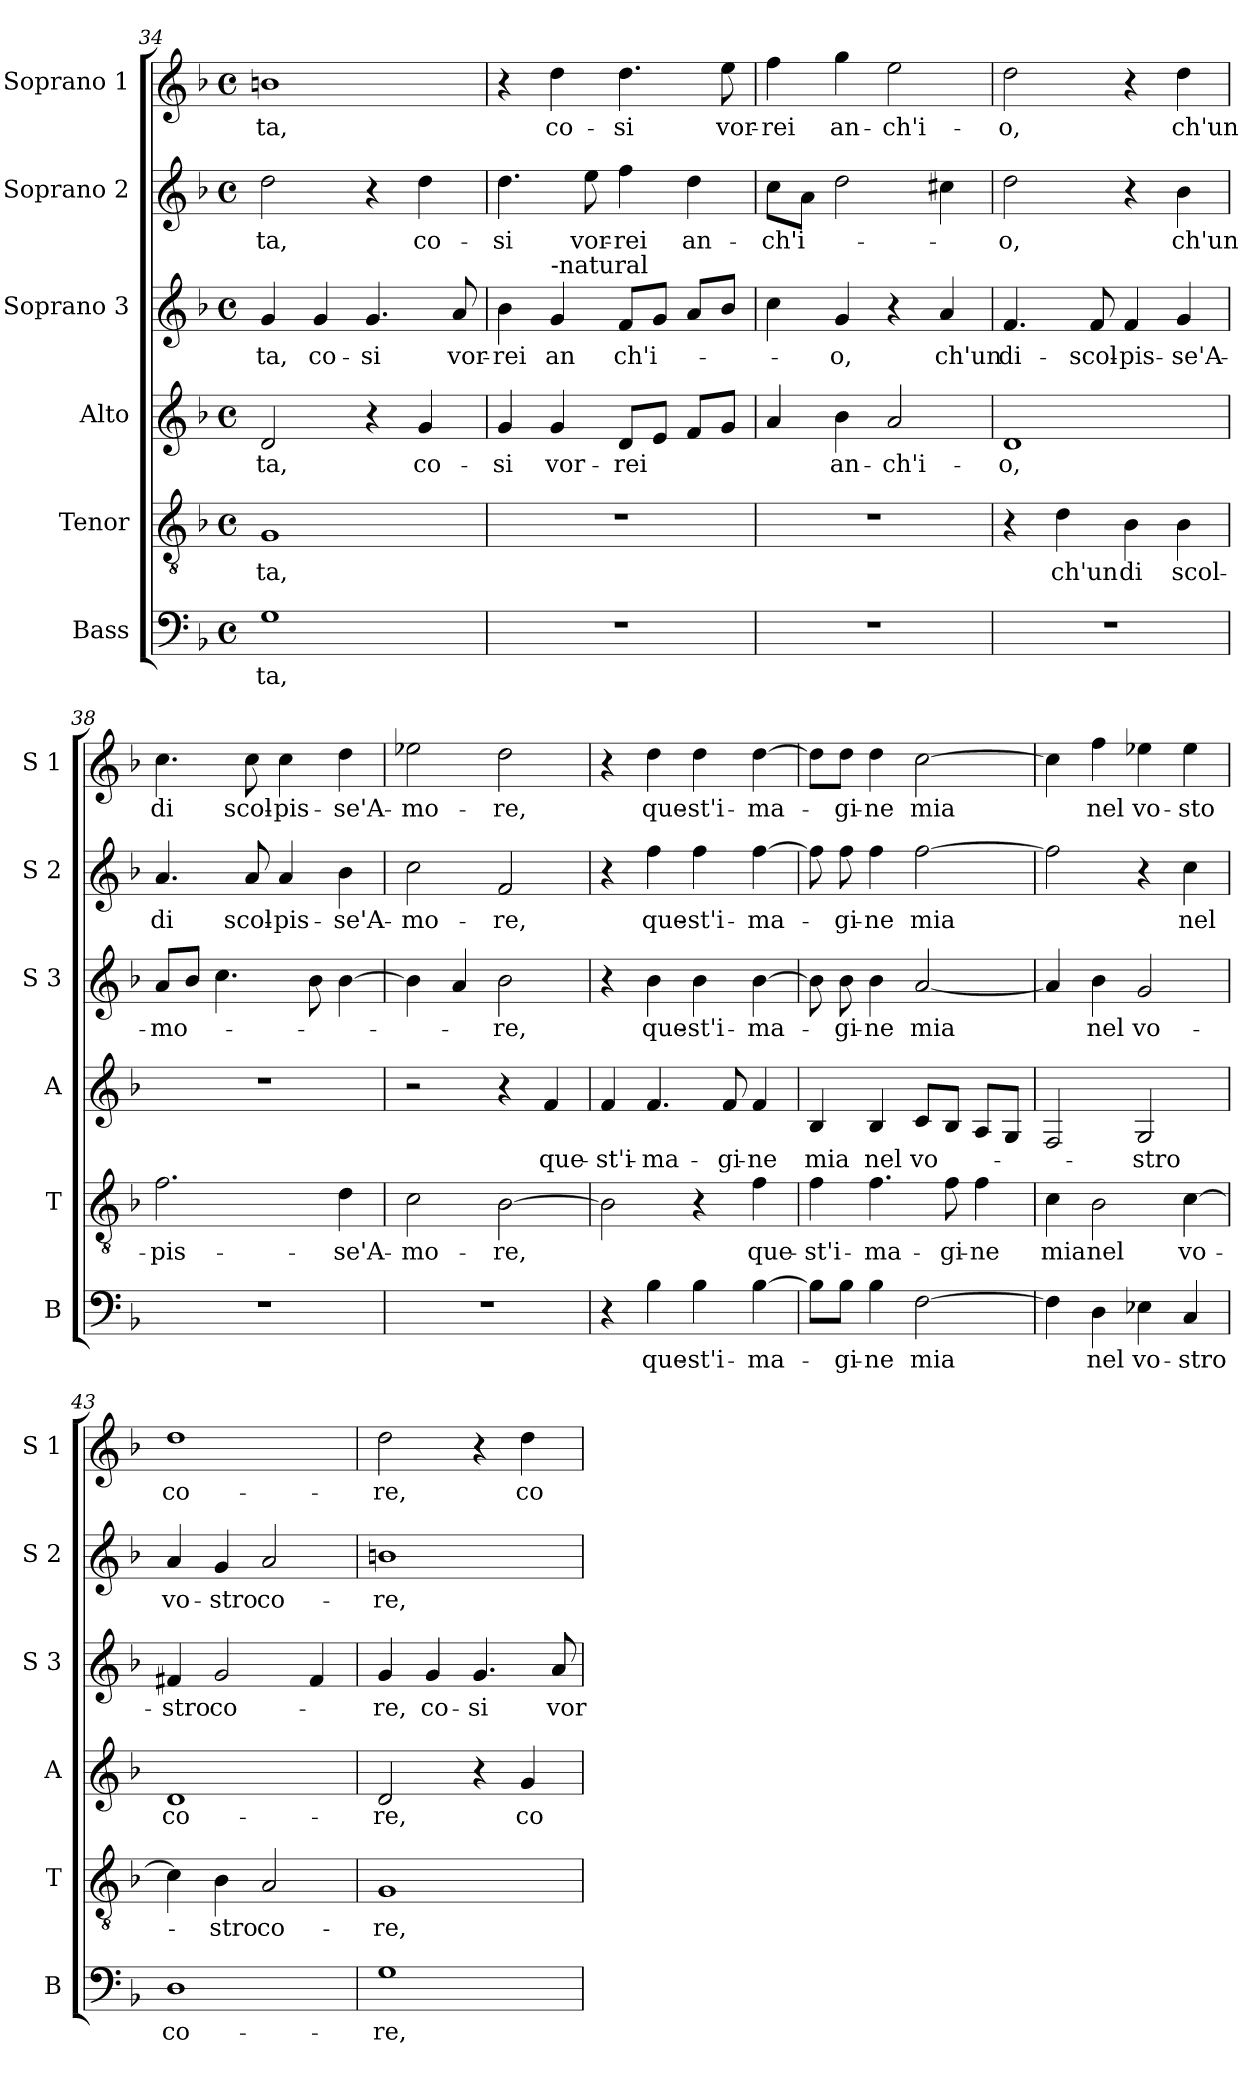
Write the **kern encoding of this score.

**kern	**text	**kern	**text	**kern	**text	**kern	**text	**kern	**text	**kern	**text
*part6	*part6	*part5	*part5	*part4	*part4	*part3	*part3	*part2	*part2	*part1	*part1
*staff6	*staff6	*staff5	*staff5	*staff4	*staff4	*staff3	*staff3	*staff2	*staff2	*staff1	*staff1
*I"Bass	*	*I"Tenor	*	*I"Alto	*	*I"Soprano 3	*	*I"Soprano 2	*	*I"Soprano 1	*
*I'B	*	*I'T	*	*I'A	*	*I'S 3	*	*I'S 2	*	*I'S 1	*
*clefF4	*	*clefGv2	*	*clefG2	*	*clefG2	*	*clefG2	*	*clefG2	*
*k[b-]	*	*k[b-]	*	*k[b-]	*	*k[b-]	*	*k[b-]	*	*k[b-]	*
*F:	*	*F:	*	*F:	*	*F:	*	*F:	*	*F:	*
*M4/4	*	*M4/4	*	*M4/4	*	*M4/4	*	*M4/4	*	*M4/4	*
*met(c)	*	*met(c)	*	*met(c)	*	*met(c)	*	*met(c)	*	*met(c)	*
=34	=34	=34	=34	=34	=34	=34	=34	=34	=34	=34	=34
!	!LO:LY:b	!	!LO:LY:b	!	!LO:LY:b	!	!LO:LY:b	!	!LO:LY:b	!	!LO:LY:b
1G	-ta,	1G	-ta,	2d/	-ta,	4g/	-ta,	2dd\	-ta,	1bn	-ta,
!	!	!	!	!	!	!	!LO:LY:b	!	!	!	!
.	.	.	.	.	.	4g/	co-	.	.	.	.
!	!	!	!	!	!	!	!LO:LY:b	!	!	!	!
.	.	.	.	4r	.	4.g/	-si	4r	.	.	.
!	!	!	!	!	!LO:LY:b	!	!	!	!LO:LY:b	!	!
.	.	.	.	4g/	co-	.	.	4dd\	co-	.	.
!	!	!	!	!	!	!	!LO:LY:b	!	!	!	!
.	.	.	.	.	.	8a/	vor-	.	.	.	.
=35	=35	=35	=35	=35	=35	=35	=35	=35	=35	=35	=35
!	!	!	!	!	!LO:LY:b	!	!LO:LY:b	!	!LO:LY:b	!	!
1r	.	1r	.	4g/	-si	4b-\	-rei	4.dd\	-si	4r	.
!	!	!	!	!	!	!LO:TX:a:t=-natural	!	!	!	!	!
!	!	!	!	!	!LO:LY:b	!	!LO:LY:b	!	!	!	!LO:LY:b
.	.	.	.	4g/	vor-	4g/	an	.	.	4dd\	co-
!	!	!	!	!	!	!	!	!	!LO:LY:b	!	!
.	.	.	.	.	.	.	.	8ee\	vor-	.	.
!	!	!	!	!	!LO:LY:b	!	!LO:LY:b	!	!LO:LY:b	!	!LO:LY:b
.	.	.	.	8d/L	-rei	8f/L	ch'i-	4ff\	-rei	4.dd\	-si
.	.	.	.	8e/J	.	8g/J	.	.	.	.	.
!	!	!	!	!	!	!	!	!	!LO:LY:b	!	!
.	.	.	.	8f/L	.	8a/L	.	4dd\	an-	.	.
!	!	!	!	!	!	!	!	!	!	!	!LO:LY:b
.	.	.	.	8g/J	.	8b-/J	.	.	.	8ee\	vor-
=36	=36	=36	=36	=36	=36	=36	=36	=36	=36	=36	=36
!	!	!	!	!	!	!	!	!	!LO:LY:b	!	!LO:LY:b
1r	.	1r	.	4a/	.	4cc\	.	8cc\L	-ch'i-	4ff\	-rei
.	.	.	.	.	.	.	.	8a\J	.	.	.
!	!	!	!	!	!LO:LY:b	!	!LO:LY:b	!	!	!	!LO:LY:b
.	.	.	.	4b-\	an-	4g/	-o,	2dd\	.	4gg\	an-
!	!	!	!	!	!LO:LY:b	!	!	!	!	!	!LO:LY:b
.	.	.	.	2a/	-ch'i-	4r	.	.	.	2ee\	-ch'i-
!	!	!	!	!	!	!	!LO:LY:b	!	!	!	!
.	.	.	.	.	.	4a/	ch'un	4cc#X\	.	.	.
!!LO:PB:g=z
=37	=37	=37	=37	=37	=37	=37	=37	=37	=37	=37	=37
!	!	!	!	!	!LO:LY:b	!	!LO:LY:b	!	!LO:LY:b	!	!LO:LY:b
1r	.	4r	.	1d	-o,	4.f/	di-	2dd\	-o,	2dd\	-o,
!	!	!	!LO:LY:b	!	!	!	!	!	!	!	!
.	.	4d\	ch'un	.	.	.	.	.	.	.	.
!	!	!	!	!	!	!	!LO:LY:b	!	!	!	!
.	.	.	.	.	.	8f/	-scol-	.	.	.	.
!	!	!	!LO:LY:b	!	!	!	!LO:LY:b	!	!	!	!
.	.	4B-\	di	.	.	4f/	-pis-	4r	.	4r	.
!	!	!	!LO:LY:b	!	!	!	!LO:LY:b	!	!LO:LY:b	!	!LO:LY:b
.	.	4B-\	scol-	.	.	4g/	-se'A-	4b-\	ch'un	4dd\	ch'un
=38	=38	=38	=38	=38	=38	=38	=38	=38	=38	=38	=38
!	!	!	!LO:LY:b	!	!	!	!LO:LY:b	!	!LO:LY:b	!	!LO:LY:b
1r	.	2.f\	-pis-	1r	.	8a/L	-mo-	4.a/	di	4.cc\	di
.	.	.	.	.	.	8b-/J	.	.	.	.	.
.	.	.	.	.	.	4.cc\	.	.	.	.	.
!	!	!	!	!	!	!	!	!	!LO:LY:b	!	!LO:LY:b
.	.	.	.	.	.	.	.	8a/	scol-	8cc\	scol-
!	!	!	!	!	!	!	!	!	!LO:LY:b	!	!LO:LY:b
.	.	.	.	.	.	.	.	4a/	-pis-	4cc\	-pis-
.	.	.	.	.	.	8b-\	.	.	.	.	.
!	!	!	!LO:LY:b	!	!	!	!	!	!LO:LY:b	!	!LO:LY:b
.	.	4d\	-se'A-	.	.	[4b-\	.	4b-\	-se'A-	4dd\	-se'A-
=39	=39	=39	=39	=39	=39	=39	=39	=39	=39	=39	=39
!	!	!	!LO:LY:b	!	!	!	!	!	!LO:LY:b	!	!LO:LY:b
1r	.	2c\	-mo-	2r	.	4b-\]	.	2cc\	-mo-	2ee-X\	-mo-
.	.	.	.	.	.	4a/	.	.	.	.	.
!	!	!	!LO:LY:b	!	!	!	!LO:LY:b	!	!LO:LY:b	!	!LO:LY:b
.	.	[2B-\	-re,	4r	.	2b-\	-re,	2f/	-re,	2dd\	-re,
!	!	!	!	!	!LO:LY:b	!	!	!	!	!	!
.	.	.	.	4f/	que-	.	.	.	.	.	.
=40	=40	=40	=40	=40	=40	=40	=40	=40	=40	=40	=40
!	!	!	!	!	!LO:LY:b	!	!	!	!	!	!
4r	.	2B-\]	.	4f/	-st'i-	4r	.	4r	.	4r	.
!	!LO:LY:b	!	!	!	!LO:LY:b	!	!LO:LY:b	!	!LO:LY:b	!	!LO:LY:b
4B-\	que-	.	.	4.f/	-ma-	4b-\	que-	4ff\	que-	4dd\	que-
!	!LO:LY:b	!	!	!	!	!	!LO:LY:b	!	!LO:LY:b	!	!LO:LY:b
4B-\	-st'i-	4r	.	.	.	4b-\	-st'i-	4ff\	-st'i-	4dd\	-st'i-
!	!	!	!	!	!LO:LY:b	!	!	!	!	!	!
.	.	.	.	8f/	-gi-	.	.	.	.	.	.
!	!LO:LY:b	!	!LO:LY:b	!	!LO:LY:b	!	!LO:LY:b	!	!LO:LY:b	!	!LO:LY:b
[4B-\	-ma-	4f\	que-	4f/	-ne	[4b-\	-ma-	[4ff\	-ma-	[4dd\	-ma-
=41	=41	=41	=41	=41	=41	=41	=41	=41	=41	=41	=41
!	!	!	!LO:LY:b	!	!LO:LY:b	!	!	!	!	!	!
8B-\L]	.	4f\	-st'i-	4B-/	mia	8b-\]	.	8ff\]	.	8dd\L]	.
!	!LO:LY:b	!	!	!	!	!	!LO:LY:b	!	!LO:LY:b	!	!LO:LY:b
8B-\J	-gi-	.	.	.	.	8b-\	-gi-	8ff\	-gi-	8dd\J	-gi-
!	!LO:LY:b	!	!LO:LY:b	!	!LO:LY:b	!	!LO:LY:b	!	!LO:LY:b	!	!LO:LY:b
4B-\	-ne	4.f\	-ma-	4B-/	nel	4b-\	-ne	4ff\	-ne	4dd\	-ne
!	!LO:LY:b	!	!	!	!LO:LY:b	!	!LO:LY:b	!	!LO:LY:b	!	!LO:LY:b
[2F\	mia	.	.	8c/L	vo-	[2a/	mia	[2ff\	mia	[2cc\	mia
!	!	!	!LO:LY:b	!	!	!	!	!	!	!	!
.	.	8f\	-gi-	8B-/J	.	.	.	.	.	.	.
!	!	!	!LO:LY:b	!	!	!	!	!	!	!	!
.	.	4f\	-ne	8A/L	.	.	.	.	.	.	.
.	.	.	.	8G/J	.	.	.	.	.	.	.
=42	=42	=42	=42	=42	=42	=42	=42	=42	=42	=42	=42
!	!	!	!LO:LY:b	!	!	!	!	!	!	!	!
4F\]	.	4c\	mia	2F/	.	4a/]	.	2ff\]	.	4cc\]	.
!	!LO:LY:b	!	!LO:LY:b	!	!	!	!LO:LY:b	!	!	!	!LO:LY:b
4D\	nel	2B-\	nel	.	.	4b-\	nel	.	.	4ff\	nel
!	!LO:LY:b	!	!	!	!LO:LY:b	!	!LO:LY:b	!	!	!	!LO:LY:b
4E-X\	vo-	.	.	2G/	-stro	2g/	vo-	4r	.	4ee-X\	vo-
!	!LO:LY:b	!	!LO:LY:b	!	!	!	!	!	!LO:LY:b	!	!LO:LY:b
4C/	-stro	[4c\	vo-	.	.	.	.	4cc\	nel	4ee-\	-sto
!!LO:LB:g=z
=43	=43	=43	=43	=43	=43	=43	=43	=43	=43	=43	=43
!	!LO:LY:b	!	!	!	!LO:LY:b	!	!LO:LY:b	!	!LO:LY:b	!	!LO:LY:b
1D	co-	4c\]	.	1d	co-	4f#X/	-stro	4a/	vo-	1dd	co-
!	!	!	!LO:LY:b	!	!	!	!LO:LY:b	!	!LO:LY:b	!	!
.	.	4B-\	-stro	.	.	2g/	co-	4g/	-stro	.	.
!	!	!	!LO:LY:b	!	!	!	!	!	!LO:LY:b	!	!
.	.	2A/	co-	.	.	.	.	2a/	co-	.	.
.	.	.	.	.	.	4f#/	.	.	.	.	.
=44	=44	=44	=44	=44	=44	=44	=44	=44	=44	=44	=44
!	!LO:LY:b	!	!LO:LY:b	!	!LO:LY:b	!	!LO:LY:b	!	!LO:LY:b	!	!LO:LY:b
1G	-re,	1G	-re,	2d/	-re,	4g/	-re,	1bn	-re,	2dd\	-re,
!	!	!	!	!	!	!	!LO:LY:b	!	!	!	!
.	.	.	.	.	.	4g/	co-	.	.	.	.
!	!	!	!	!	!	!	!LO:LY:b	!	!	!	!
.	.	.	.	4r	.	4.g/	-si	.	.	4r	.
!	!	!	!	!	!LO:LY:b	!	!	!	!	!	!LO:LY:b
.	.	.	.	4g/	co-	.	.	.	.	4dd\	co-
!	!	!	!	!	!	!	!LO:LY:b	!	!	!	!
.	.	.	.	.	.	8a/	vor-	.	.	.	.
=	=	=	=	=	=	=	=	=	=	=	=
*-	*-	*-	*-	*-	*-	*-	*-	*-	*-	*-	*-
